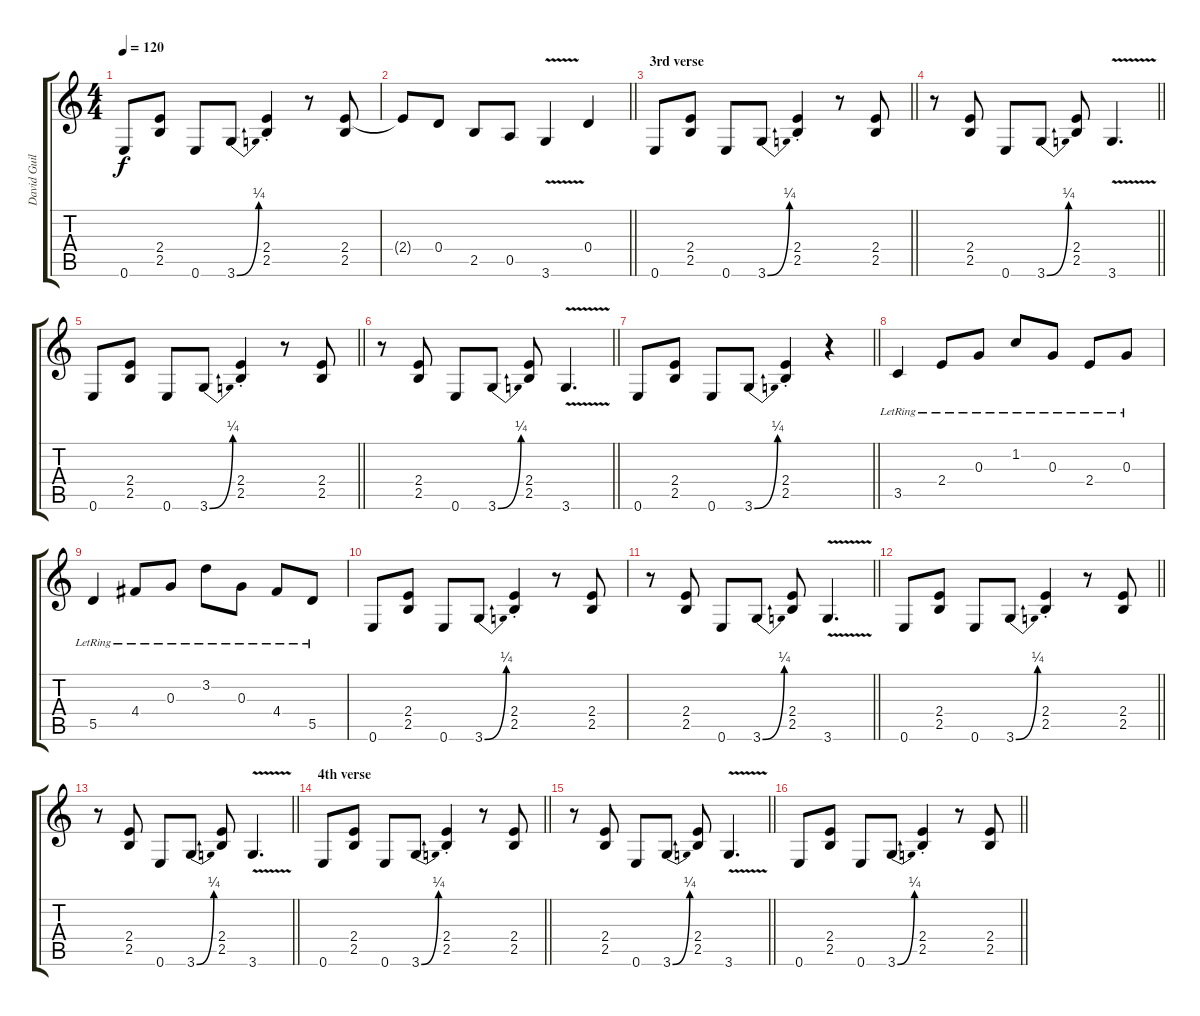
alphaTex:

\track ("David Guilmour" "David Guil") {instrument electricguitarjazz}
\staff {score tabs}
\tuning (E4 B3 G3 D3 A2 E2) {hide}
\ts (4 4)
\tempo 120
\clef g2
\ks c
0.6.8{dy f} (2.4 2.5).8 0.6.8 3.6{be (bend 0 0 60 1)}.8 (2.4{st} 2.5{st}).4 r.8 (2.4 2.5).8 |
\barLineRight lightlight
2.4{t}.8 0.4.8 2.5.8 0.5.8 3.6{v}.4 0.4.4 |
\section ("" "3rd verse")
\barLineRight lightlight
0.6.8 (2.4 2.5).8 0.6.8 3.6{be (bend 0 0 60 1)}.8 (2.4{st} 2.5{st}).4 r.8 (2.4 2.5).8 |
\barLineRight lightlight
r.8 (2.4 2.5).8 0.6.8 3.6{be (bend 0 0 60 1)}.8 (2.4 2.5).8 3.6{v}.4{d} |
\barLineRight lightlight
0.6.8 (2.4 2.5).8 0.6.8 3.6{be (bend 0 0 60 1)}.8 (2.4{st} 2.5{st}).4 r.8 (2.4 2.5).8 |
\barLineRight lightlight
r.8 (2.4 2.5).8 0.6.8 3.6{be (bend 0 0 60 1)}.8 (2.4 2.5).8 3.6{v}.4{d} |
\barLineRight lightlight
0.6.8 (2.4 2.5).8 0.6.8 3.6{be (bend 0 0 60 1)}.8 (2.4{st} 2.5{st}).4 r.4 |
3.5{lr}.4{volume 8} 2.4{lr}.8 0.3{lr}.8 1.2{lr}.8 0.3{lr}.8 2.4{lr}.8 0.3{lr}.8 |
5.5{lr}.4 4.4{lr}.8 0.3{lr}.8 3.2{lr}.8 0.3{lr}.8 4.4{lr}.8 5.5{lr}.8 |
0.6.8{volume 12} (2.4 2.5).8 0.6.8 3.6{be (bend 0 0 60 1)}.8 (2.4{st} 2.5{st}).4 r.8 (2.4 2.5).8 |
\barLineRight lightlight
r.8 (2.4 2.5).8 0.6.8 3.6{be (bend 0 0 60 1)}.8 (2.4 2.5).8 3.6{v}.4{d} |
\barLineRight lightlight
0.6.8 (2.4 2.5).8 0.6.8 3.6{be (bend 0 0 60 1)}.8 (2.4{st} 2.5{st}).4 r.8 (2.4 2.5).8 |
\barLineRight lightlight
r.8 (2.4 2.5).8 0.6.8 3.6{be (bend 0 0 60 1)}.8 (2.4 2.5).8 3.6{v}.4{d} |
\section ("" "4th verse")
\barLineRight lightlight
0.6.8 (2.4 2.5).8 0.6.8 3.6{be (bend 0 0 60 1)}.8 (2.4{st} 2.5{st}).4 r.8 (2.4 2.5).8 |
\barLineRight lightlight
r.8 (2.4 2.5).8 0.6.8 3.6{be (bend 0 0 60 1)}.8 (2.4 2.5).8 3.6{v}.4{d} |
\barLineRight lightlight
0.6.8 (2.4 2.5).8 0.6.8 3.6{be (bend 0 0 60 1)}.8 (2.4{st} 2.5{st}).4 r.8 (2.4 2.5).8
